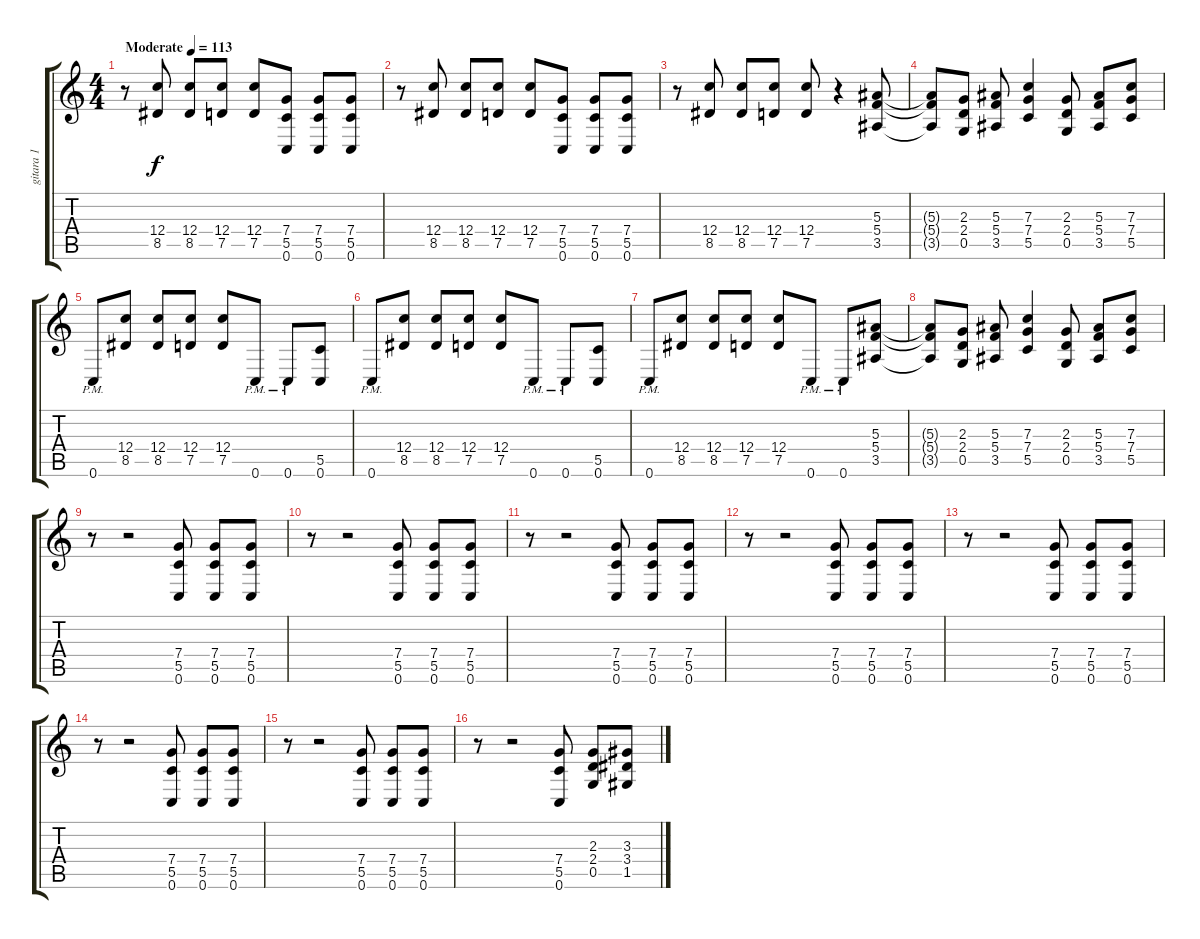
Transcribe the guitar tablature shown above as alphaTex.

\track ("gitara 1" "gitara 1") {instrument distortionguitar}
\staff {score tabs}
\tuning (D4 A3 F3 C3 G2 C2) {hide}
\ts (4 4)
\tempo (113 "Moderate")
\clef g2
\ks c
r.8{dy f instrument distortionguitar} (12.4 8.5).8 (12.4 8.5).8 (12.4 7.5).8 (12.4 7.5).8 (7.4 5.5 0.6).8 (7.4 5.5 0.6).8 (7.4 5.5 0.6).8 |
r.8 (12.4 8.5).8 (12.4 8.5).8 (12.4 7.5).8 (12.4 7.5).8 (7.4 5.5 0.6).8 (7.4 5.5 0.6).8 (7.4 5.5 0.6).8 |
r.8 (12.4 8.5).8 (12.4 8.5).8 (12.4 7.5).8 (12.4 7.5).8 r.4 (5.3 5.4 3.5).8 |
(5.3{t} 5.4{t} 3.5{t}).8 (2.3 2.4 0.5).8 (5.3 5.4 3.5).8 (7.3 7.4 5.5).4 (2.3 2.4 0.5).8 (5.3 5.4 3.5).8 (7.3 7.4 5.5).8 |
0.6{pm}.8 (12.4 8.5).8 (12.4 8.5).8 (12.4 7.5).8 (12.4 7.5).8 0.6{pm}.8 0.6{pm}.8 (5.5 0.6).8 |
0.6{pm}.8 (12.4 8.5).8 (12.4 8.5).8 (12.4 7.5).8 (12.4 7.5).8 0.6{pm}.8 0.6{pm}.8 (5.5 0.6).8 |
0.6{pm}.8 (12.4 8.5).8 (12.4 8.5).8 (12.4 7.5).8 (12.4 7.5).8 0.6{pm}.8 0.6{pm}.8 (5.3 5.4 3.5).8 |
(5.3{t} 5.4{t} 3.5{t}).8 (2.3 2.4 0.5).8 (5.3 5.4 3.5).8 (7.3 7.4 5.5).4 (2.3 2.4 0.5).8 (5.3 5.4 3.5).8 (7.3 7.4 5.5).8 |
r.8 r.2 (7.4 5.5 0.6).8 (7.4 5.5 0.6).8 (7.4 5.5 0.6).8 |
r.8 r.2 (7.4 5.5 0.6).8 (7.4 5.5 0.6).8 (7.4 5.5 0.6).8 |
r.8 r.2 (7.4 5.5 0.6).8 (7.4 5.5 0.6).8 (7.4 5.5 0.6).8 |
r.8 r.2 (7.4 5.5 0.6).8 (7.4 5.5 0.6).8 (7.4 5.5 0.6).8 |
r.8 r.2 (7.4 5.5 0.6).8 (7.4 5.5 0.6).8 (7.4 5.5 0.6).8 |
r.8 r.2 (7.4 5.5 0.6).8 (7.4 5.5 0.6).8 (7.4 5.5 0.6).8 |
r.8 r.2 (7.4 5.5 0.6).8 (7.4 5.5 0.6).8 (7.4 5.5 0.6).8 |
r.8 r.2 (7.4 5.5 0.6).8 (2.3 2.4 0.5).8 (3.3 3.4 1.5).8
